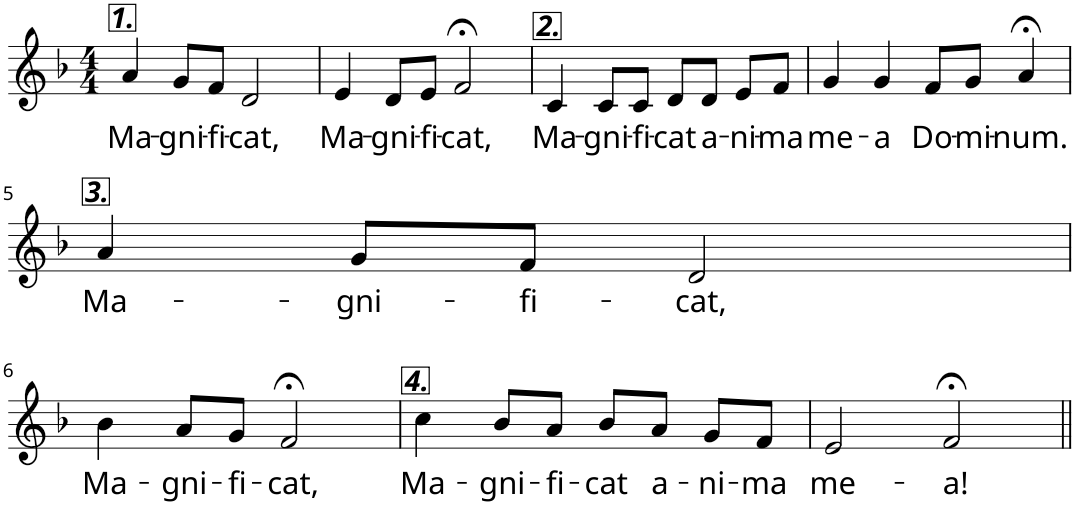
**kern	**text
*part1	*part1
*staff1	*staff1
*I"[Voice]	*
*clefG2	*
*k[b-]	*
*F:	*
*M4/4	*
=1	=1
!LO:TX:a:Bi:t=1.	!
!	!LO:LY:b
4a/	Ma-
!	!LO:LY:b
8g/L	-gni-
!	!LO:LY:b
8f/J	-fi-
!	!LO:LY:b
2d/	-cat,
=2	=2
!	!LO:LY:b
4e/	Ma-
!	!LO:LY:b
8d/L	-gni-
!	!LO:LY:b
8e/J	-fi-
!	!LO:LY:b
2f;</	-cat,
=3	=3
!LO:TX:a:Bi:t=2.	!
!	!LO:LY:b
4c/	Ma-
!	!LO:LY:b
8c/L	-gni-
!	!LO:LY:b
8c/J	-fi-
!	!LO:LY:b
8d/L	-cat
!	!LO:LY:b
8d/J	a-
!	!LO:LY:b
8e/L	-ni-
!	!LO:LY:b
8f/J	-ma
=4	=4
!	!LO:LY:b
4g/	me-
!	!LO:LY:b
4g/	-a
!	!LO:LY:b
8f/L	Do-
!	!LO:LY:b
8g/J	-mi-
!	!LO:LY:b
4a;</	-num.
!!LO:LB:g=z
=5	=5
!LO:TX:a:Bi:t=3.	!
!	!LO:LY:b
4a/	Ma-
!	!LO:LY:b
8g/L	-gni-
!	!LO:LY:b
8f/J	-fi-
!	!LO:LY:b
2d/	-cat,
!!LO:LB:g=z
=6	=6
!	!LO:LY:b
4b-\	Ma-
!	!LO:LY:b
8a/L	-gni-
!	!LO:LY:b
8g/J	-fi-
!	!LO:LY:b
2f;</	-cat,
=7	=7
!LO:TX:a:Bi:t=4.	!
!	!LO:LY:b
4cc\	Ma-
!	!LO:LY:b
8b-/L	-gni-
!	!LO:LY:b
8a/J	-fi-
!	!LO:LY:b
8b-/L	-cat
!	!LO:LY:b
8a/J	a-
!	!LO:LY:b
8g/L	-ni-
!	!LO:LY:b
8f/J	-ma
=8	=8
!	!LO:LY:b
2e/	me-
!	!LO:LY:b
2f;</	-a!
=||	=||
*-	*-
